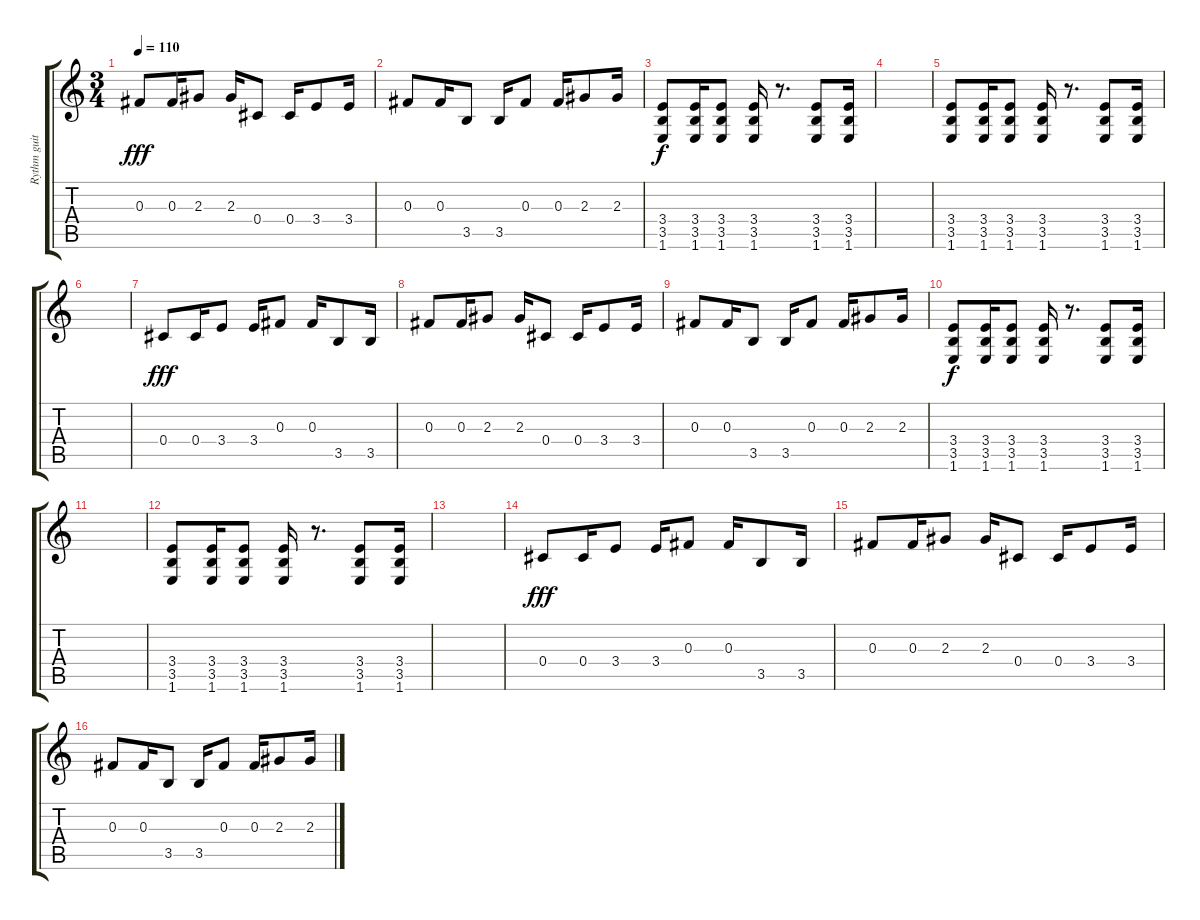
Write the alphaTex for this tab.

\track ("Rythm guitar" "Rythm guit") {instrument distortionguitar}
\staff {score tabs}
\tuning (Eb4 Bb3 Gb3 Db3 Ab2 Eb2) {hide}
\ts (3 4)
\tempo 110
\clef g2
\ks c
0.3.8{dy fff} 0.3.16 2.3.8 2.3.16 0.4.8 0.4.16 3.4.8 3.4.16 |
0.3.8 0.3.16 3.5.8 3.5.16 0.3.8 0.3.16 2.3.8 2.3.16 |
(3.4 3.5 1.6).8{dy f} (3.4 3.5 1.6).16 (3.4 3.5 1.6).8 (3.4 3.5 1.6).16 r.8{d} (3.4 3.5 1.6).8 (3.4 3.5 1.6).16 |
|
(3.4 3.5 1.6).8 (3.4 3.5 1.6).16 (3.4 3.5 1.6).8 (3.4 3.5 1.6).16 r.8{d} (3.4 3.5 1.6).8 (3.4 3.5 1.6).16 |
|
0.4.8{dy fff} 0.4.16 3.4.8 3.4.16 0.3.8 0.3.16 3.5.8 3.5.16 |
0.3.8 0.3.16 2.3.8 2.3.16 0.4.8 0.4.16 3.4.8 3.4.16 |
0.3.8 0.3.16 3.5.8 3.5.16 0.3.8 0.3.16 2.3.8 2.3.16 |
(3.4 3.5 1.6).8{dy f} (3.4 3.5 1.6).16 (3.4 3.5 1.6).8 (3.4 3.5 1.6).16 r.8{d} (3.4 3.5 1.6).8 (3.4 3.5 1.6).16 |
|
(3.4 3.5 1.6).8 (3.4 3.5 1.6).16 (3.4 3.5 1.6).8 (3.4 3.5 1.6).16 r.8{d} (3.4 3.5 1.6).8 (3.4 3.5 1.6).16 |
|
0.4.8{dy fff} 0.4.16 3.4.8 3.4.16 0.3.8 0.3.16 3.5.8 3.5.16 |
0.3.8 0.3.16 2.3.8 2.3.16 0.4.8 0.4.16 3.4.8 3.4.16 |
0.3.8 0.3.16 3.5.8 3.5.16 0.3.8 0.3.16 2.3.8 2.3.16
